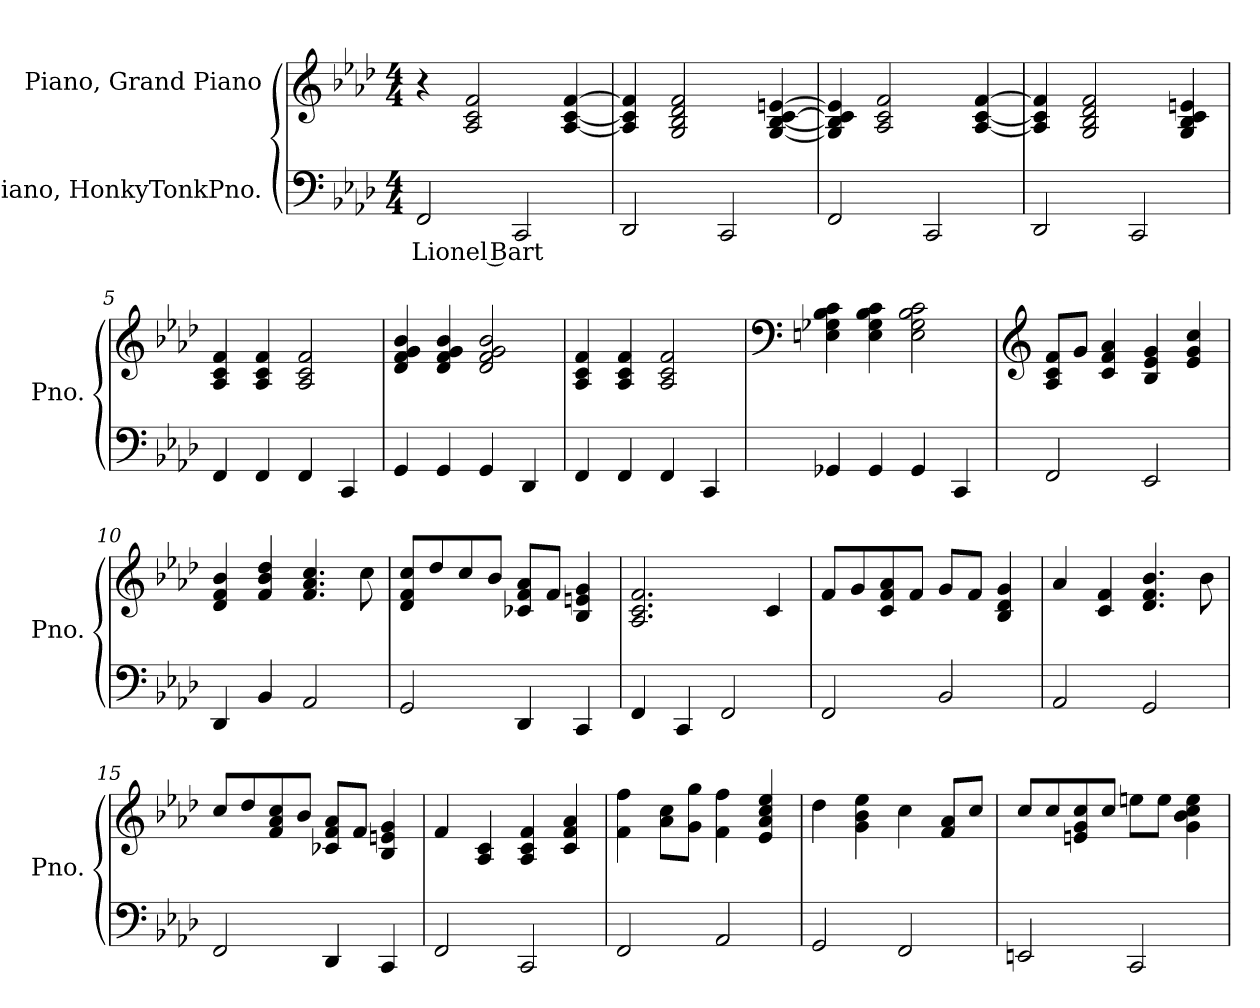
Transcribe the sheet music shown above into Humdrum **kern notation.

**kern	**text	**kern
*part2	*part2	*part1
*staff2	*staff2	*staff1
*I"Piano,  HonkyTonkPno.	*	*I"Piano,  Grand Piano
*I'Pno.	*	*I'Pno.
*clefF4	*	*clefG2
*k[b-e-a-d-]	*	*k[b-e-a-d-]
*M4/4	*	*M4/4
*MM110	*	*MM110
=1	=1	=1
!	!LO:LY:b	!
2FF/	Lionel Bart	4r
.	.	2A-/ 2c/ 2f/
2CC/	.	.
.	.	[4A-/ [4c/ [4f/
=2	=2	=2
2DD-/	.	4A-/] 4c/] 4f/]
.	.	2G/ 2B-/ 2d-/ 2f/
2CC/	.	.
.	.	[4G/ [4B-/ [4c/ [4en/
=3	=3	=3
2FF/	.	4G/] 4B-/] 4c/] 4e/]
.	.	2A-/ 2c/ 2f/
2CC/	.	.
.	.	[4A-/ [4c/ [4f/
=4	=4	=4
2DD-/	.	4A-/] 4c/] 4f/]
.	.	2G/ 2B-/ 2d-/ 2f/
2CC/	.	.
.	.	4G/ 4B-/ 4c/ 4en/
=5	=5	=5
4FF/	.	4A-/ 4c/ 4f/
4FF/	.	4A-/ 4c/ 4f/
4FF/	.	2A-/ 2c/ 2f/
4CC/	.	.
!!LO:LB:g=z
=6	=6	=6
4GG/	.	4d-/ 4f/ 4g/ 4b-/
4GG/	.	4d-/ 4f/ 4g/ 4b-/
4GG/	.	2d-/ 2f/ 2g/ 2b-/
4DD-/	.	.
=7	=7	=7
4FF/	.	4A-/ 4c/ 4f/
4FF/	.	4A-/ 4c/ 4f/
4FF/	.	2A-/ 2c/ 2f/
4CC/	.	.
=8	=8	=8
*	*	*clefF4
4GG-X/	.	4En\ 4G-X\ 4B-\ 4c\
4GG-/	.	4E\ 4G-\ 4B-\ 4c\
4GG-/	.	2E\ 2G-\ 2B-\ 2c\
4CC/	.	.
=9	=9	=9
*	*	*clefG2
2FF/	.	8A-/ 8c/ 8f/L
.	.	8g/J
.	.	4c/ 4f/ 4a-/
2EE-/	.	4B-/ 4e-/ 4g/
.	.	4e-/ 4g/ 4cc/
=10	=10	=10
4DD-/	.	4d-/ 4f/ 4b-/
4BB-/	.	4f/ 4b-/ 4dd-/
2AA-/	.	4.f/ 4.a-/ 4.cc/
.	.	8cc\
!!LO:LB:g=z
=11	=11	=11
2GG/	.	8d-/ 8f/ 8cc/L
.	.	8dd-/
.	.	8cc/
.	.	8b-/J
4DD-/	.	8c-X/ 8f/ 8a-/L
.	.	8f/J
4CC/	.	4B-/ 4en/ 4g/
=12	=12	=12
4FF/	.	2.A-/ 2.c/ 2.f/
4CC/	.	.
2FF/	.	.
.	.	4c/
=13	=13	=13
2FF/	.	8f/L
.	.	8g/
.	.	8c/ 8f/ 8a-/
.	.	8f/J
2BB-/	.	8g/L
.	.	8f/J
.	.	4B-/ 4d-/ 4g/
=14	=14	=14
2AA-/	.	4a-/
.	.	4c/ 4f/
2GG/	.	4.d-/ 4.f/ 4.b-/
.	.	8b-\
=15	=15	=15
2FF/	.	8cc/L
.	.	8dd-/
.	.	8f/ 8a-/ 8cc/
.	.	8b-/J
4DD-/	.	8c-X/ 8f/ 8a-/L
.	.	8f/J
4CC/	.	4B-/ 4en/ 4g/
=16	=16	=16
2FF/	.	4f/
.	.	4A-/ 4c/
2CC/	.	4A-/ 4c/ 4f/
.	.	4c/ 4f/ 4a-/
!!LO:LB:g=z
=17	=17	=17
2FF/	.	4f\ 4ff\
.	.	8a-\ 8cc\L
.	.	8g\ 8gg\J
2AA-/	.	4f\ 4ff\
.	.	4e-/ 4a-/ 4cc/ 4ee-/
=18	=18	=18
2GG/	.	4dd-\
.	.	4g\ 4b-\ 4ee-\
2FF/	.	4cc\
.	.	8f/ 8a-/L
.	.	8cc/J
=19	=19	=19
2EEn/	.	8cc/L
.	.	8cc/
.	.	8en/ 8g/ 8cc/
.	.	8cc/J
2CC/	.	8een\L
.	.	8ee\J
.	.	4g\ 4b-\ 4cc\ 4ee\
=	=	=
*-	*-	*-
